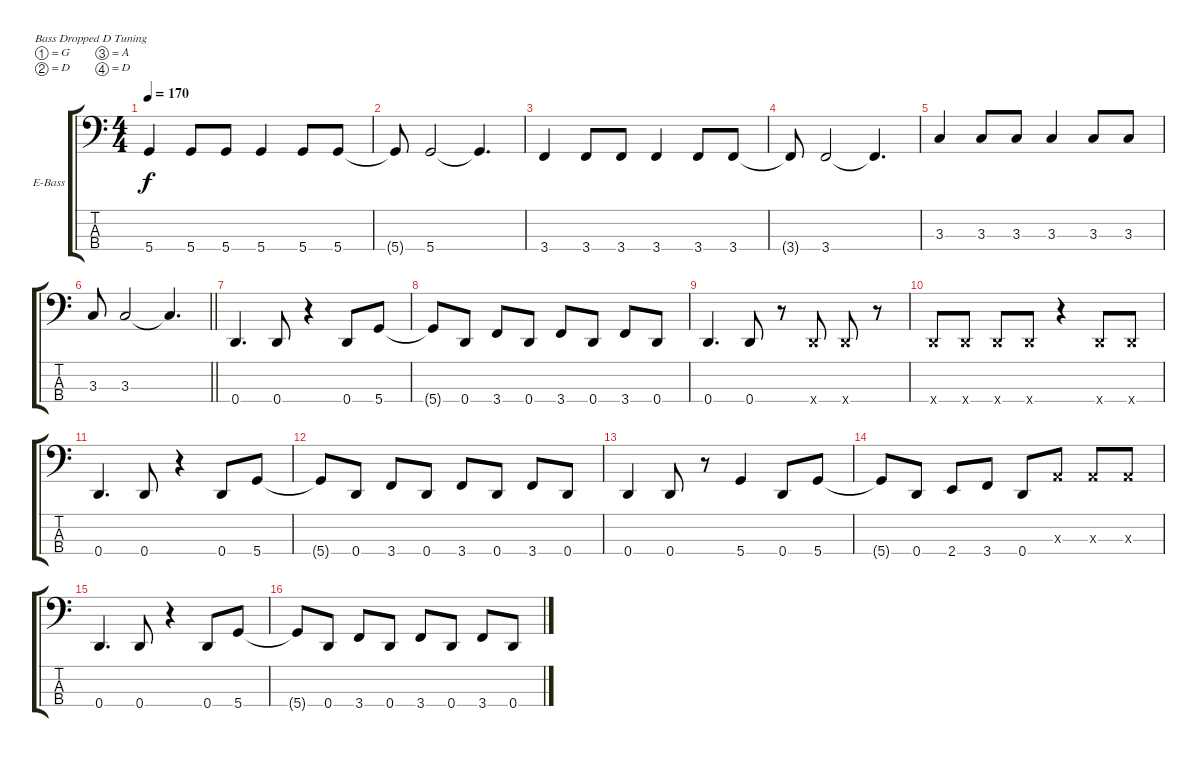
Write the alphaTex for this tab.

\bracketExtendMode groupsimilarinstruments
\firstSystemTrackNameOrientation horizontal
\otherSystemsTrackNameOrientation horizontal
\track ("Electric Bass" "E-Bass") {instrument electricbassfinger}
\staff {score tabs}
\tuning (G2 D2 A1 D1)
\ts (4 4)
\tempo 170
\clef f4
\ks c
5.4.4{dy f} 5.4.8 5.4.8 5.4.4 5.4.8 5.4.8 |
5.4{t}.8 5.4.2 5.4{t}.4{d} |
3.4.4 3.4.8 3.4.8 3.4.4 3.4.8 3.4.8 |
3.4{t}.8 3.4.2 3.4{t}.4{d} |
3.3.4 3.3.8 3.3.8 3.3.4 3.3.8 3.3.8 |
\barLineRight lightlight
3.3.8 3.3.2 3.3{t}.4{d} |
0.4.4{d} 0.4.8 r.4 0.4.8 5.4.8 |
5.4{t}.8 0.4.8 3.4.8 0.4.8 3.4.8 0.4.8 3.4.8 0.4.8 |
0.4.4{d} 0.4.8 r.8 0.4{x}.8 0.4{x}.8 r.8 |
0.4{x}.8 0.4{x}.8 0.4{x}.8 0.4{x}.8 r.4 0.4{x}.8 0.4{x}.8 |
0.4.4{d} 0.4.8 r.4 0.4.8 5.4.8 |
5.4{t}.8 0.4.8 3.4.8 0.4.8 3.4.8 0.4.8 3.4.8 0.4.8 |
0.4.4 0.4.8 r.8 5.4.4 0.4.8 5.4.8 |
5.4{t}.8 0.4.8 2.4.8 3.4.8 0.4.8 0.3{x}.8 0.3{x}.8 0.3{x}.8 |
0.4.4{d} 0.4.8 r.4 0.4.8 5.4.8 |
5.4{t}.8 0.4.8 3.4.8 0.4.8 3.4.8 0.4.8 3.4.8 0.4.8
